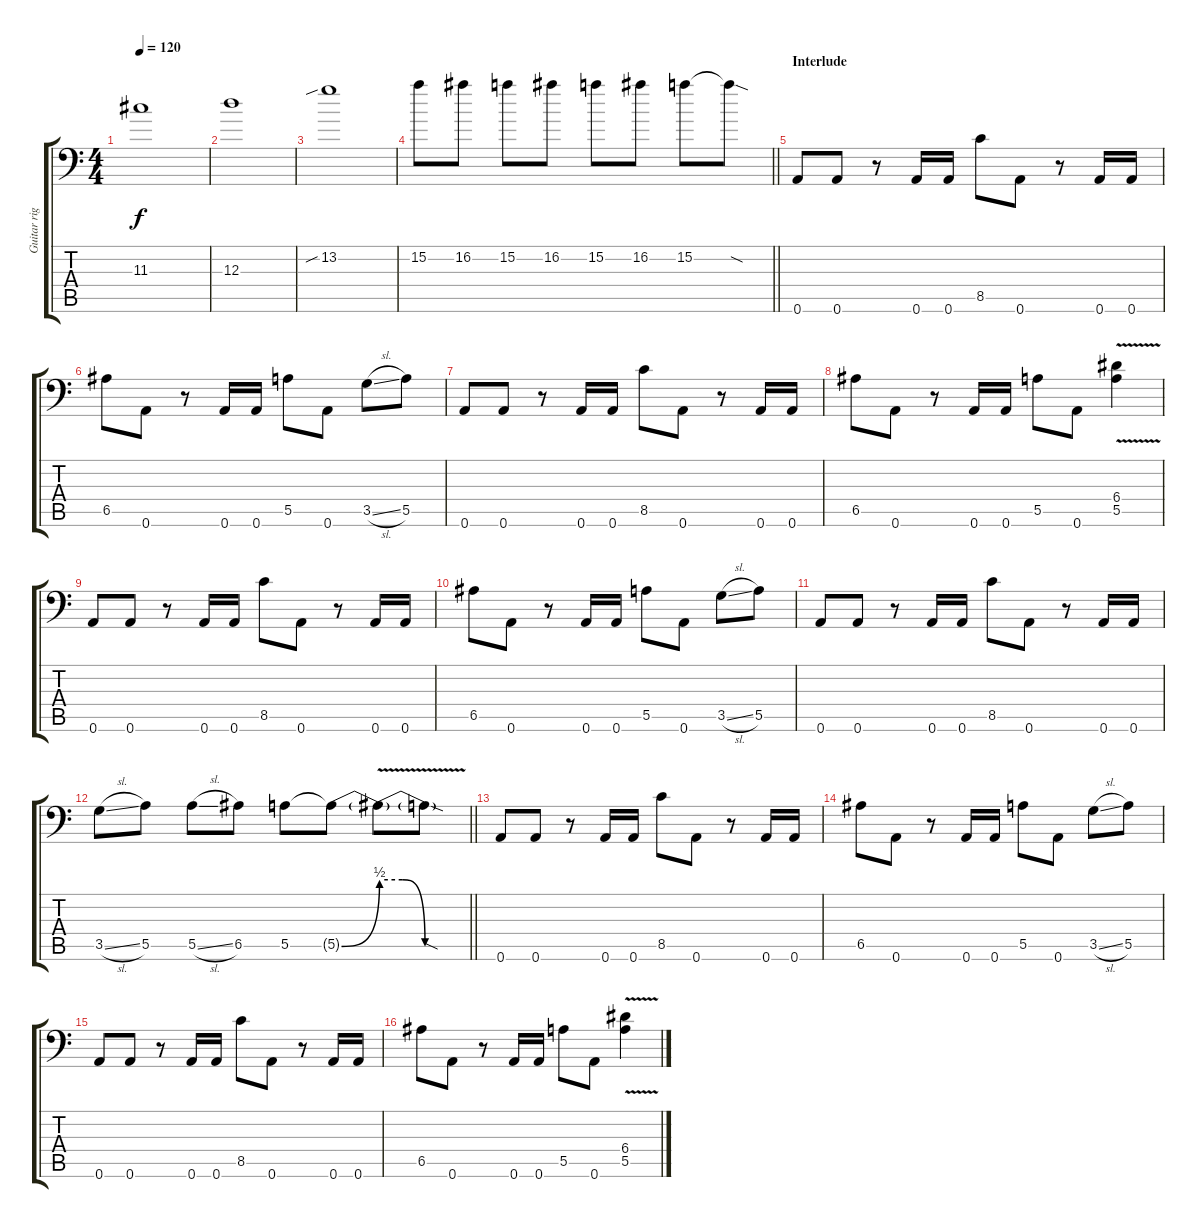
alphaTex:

\track ("Guitar right" "Guitar rig") {instrument distortionguitar}
\staff {score tabs}
\tuning (B3 Gb3 D3 A2 E2 A1) {hide}
\ts (4 4)
\tempo 120
\clef f4
\ks c
11.3.1{dy f} |
12.3.1 |
13.2{sib}.1 |
\barLineRight lightlight
15.2.8 16.2.8 15.2.8 16.2.8 15.2.8 16.2.8 15.2.8 15.2{sod t}.8 |
\section ("" "Interlude")
0.6.8 0.6.8 r.8 0.6.16 0.6.16 8.5.8 0.6.8 r.8 0.6.16 0.6.16 |
6.5.8 0.6.8 r.8 0.6.16 0.6.16 5.5.8 0.6.8 3.5{sl}.8 5.5.8 |
0.6.8 0.6.8 r.8 0.6.16 0.6.16 8.5.8 0.6.8 r.8 0.6.16 0.6.16 |
6.5.8 0.6.8 r.8 0.6.16 0.6.16 5.5.8 0.6.8 (6.4{v} 5.5{v}).4 |
0.6.8 0.6.8 r.8 0.6.16 0.6.16 8.5.8 0.6.8 r.8 0.6.16 0.6.16 |
6.5.8 0.6.8 r.8 0.6.16 0.6.16 5.5.8 0.6.8 3.5{sl}.8 5.5.8 |
0.6.8 0.6.8 r.8 0.6.16 0.6.16 8.5.8 0.6.8 r.8 0.6.16 0.6.16 |
\barLineRight lightlight
3.5{sl}.8 5.5.8 5.5{sl}.8 6.5.8 5.5.8 5.5{be (bend 0 0 60 2) t}.8 5.5{be (custom 0 2 15 2 30 0 60 0) v t}.8 5.5{sod t}.8 |
\section ("" "")
0.6.8 0.6.8 r.8 0.6.16 0.6.16 8.5.8 0.6.8 r.8 0.6.16 0.6.16 |
6.5.8 0.6.8 r.8 0.6.16 0.6.16 5.5.8 0.6.8 3.5{sl}.8 5.5.8 |
0.6.8 0.6.8 r.8 0.6.16 0.6.16 8.5.8 0.6.8 r.8 0.6.16 0.6.16 |
6.5.8 0.6.8 r.8 0.6.16 0.6.16 5.5.8 0.6.8 (6.4{v} 5.5{v}).4
